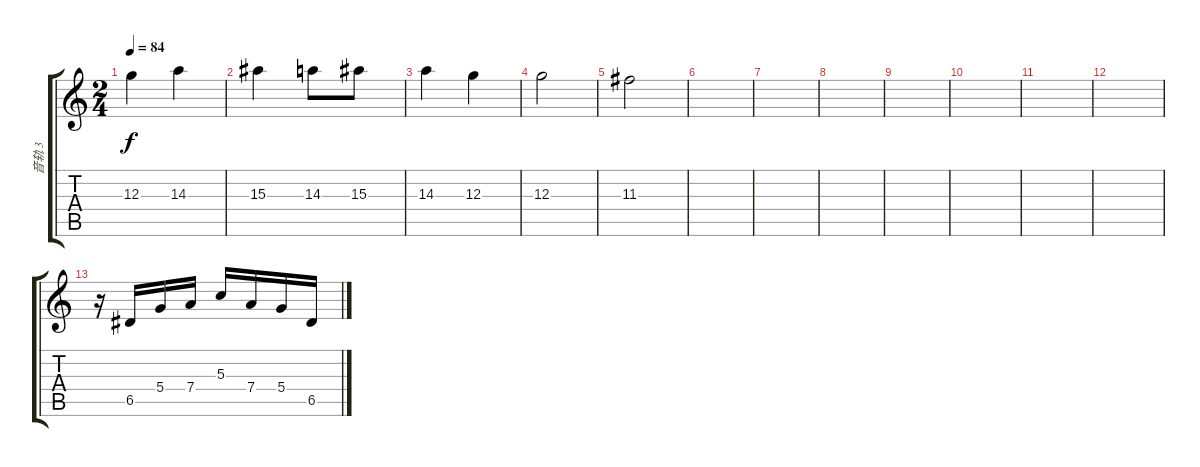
\track ("音轨 3" "音轨 3") {instrument acousticbass}
\staff {score tabs}
\tuning (E4 B3 G3 D3 A2 E2) {hide}
\ts (2 4)
\tempo 84
\clef g2
\ks c
12.3.4{dy f} 14.3.4 |
15.3.4 14.3.8 15.3.8 |
14.3.4 12.3.4 |
12.3.2 |
11.3.2 |
|
|
|
|
|
|
|
r.16 6.5.16 5.4.16 7.4.16 5.3.16 7.4.16 5.4.16 6.5.16
